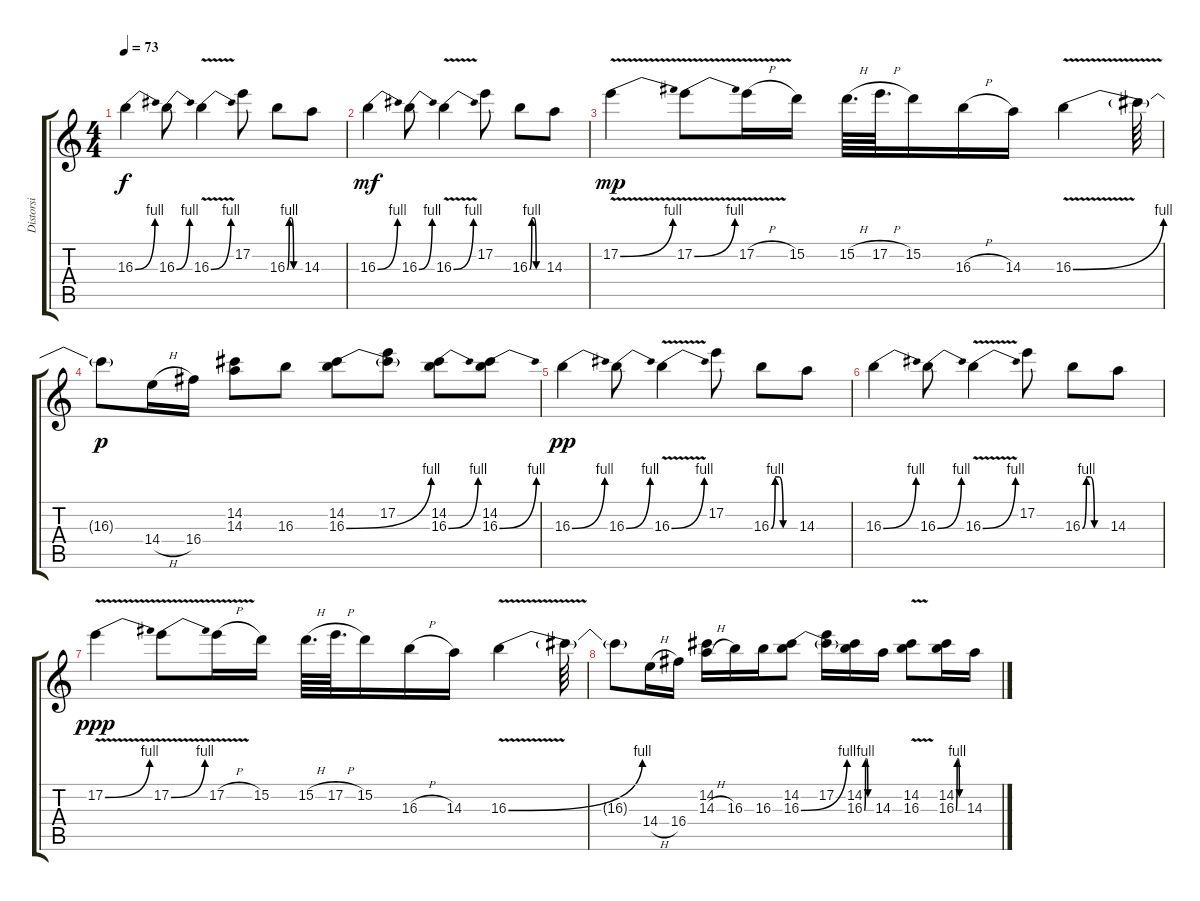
\track ("Distorsi" "Distorsi") {instrument overdrivenguitar}
\staff {score tabs}
\tuning (E4 B3 G3 D3 A2 E2) {hide}
\ts (4 4)
\tempo 73
\clef g2
\ks c
16.3{be (bend 0 0 60 4)}.4{dy f} 16.3{be (bend 0 0 60 4)}.8 16.3{be (bend 0 0 60 4) v}.4 17.2.8 16.3{be (custom 0 0 10 4 20 4 30 0 60 0)}.8 14.3.8 |
16.3{be (bend 0 0 60 4)}.4{dy mf} 16.3{be (bend 0 0 60 4)}.8 16.3{be (bend 0 0 60 4) v}.4 17.2.8 16.3{be (custom 0 0 10 4 20 4 30 0 60 0)}.8 14.3.8 |
17.2{be (bend 0 0 60 4) v}.4{dy mp} 17.2{be (bend 0 0 60 4) v}.8 17.2{v h}.16 15.2.16 15.2{h}.64{d} 17.2{h}.64{d} 15.2.16 16.3{h}.16 14.3.16 16.3{be (bend 0 0 60 4) v}.4 16.3{t}.64 |
16.3{t}.8{dy p} 14.4{h}.16 16.4.16 (14.2 14.3).8 16.3.8 (14.2 16.3{be (bend 0 0 60 4)}).8 (17.2 16.3{t}).8 (14.2 16.3{be (bend 0 0 60 4)}).8 (14.2 16.3{be (bend 0 0 60 4)}).8 |
16.3{be (bend 0 0 60 4)}.4{dy pp} 16.3{be (bend 0 0 60 4)}.8 16.3{be (bend 0 0 60 4) v}.4 17.2.8 16.3{be (custom 0 0 10 4 20 4 30 0 60 0)}.8 14.3.8 |
16.3{be (bend 0 0 60 4)}.4 16.3{be (bend 0 0 60 4)}.8 16.3{be (bend 0 0 60 4) v}.4 17.2.8 16.3{be (custom 0 0 10 4 20 4 30 0 60 0)}.8 14.3.8 |
17.2{be (bend 0 0 60 4) v}.4{dy ppp} 17.2{be (bend 0 0 60 4) v}.8 17.2{v h}.16 15.2.16 15.2{h}.64{d} 17.2{h}.64{d} 15.2.16 16.3{h}.16 14.3.16 16.3{be (bend 0 0 60 4) v}.4 16.3{t}.64 |
16.3{t}.8 14.4{h}.16 16.4.16 (14.2 14.3{h}).16 16.3.16 16.3.16 (14.2 16.3{be (bend 0 0 60 4)}).8 (17.2 16.3{t}).16 (14.2 16.3{be (custom 0 0 10 4 20 4 30 0 60 0)}).16 14.3.16 (14.2 16.3{v}).8 (14.2 16.3{be (custom 0 0 10 4 20 4 30 0 60 0)}).16 14.3.16
